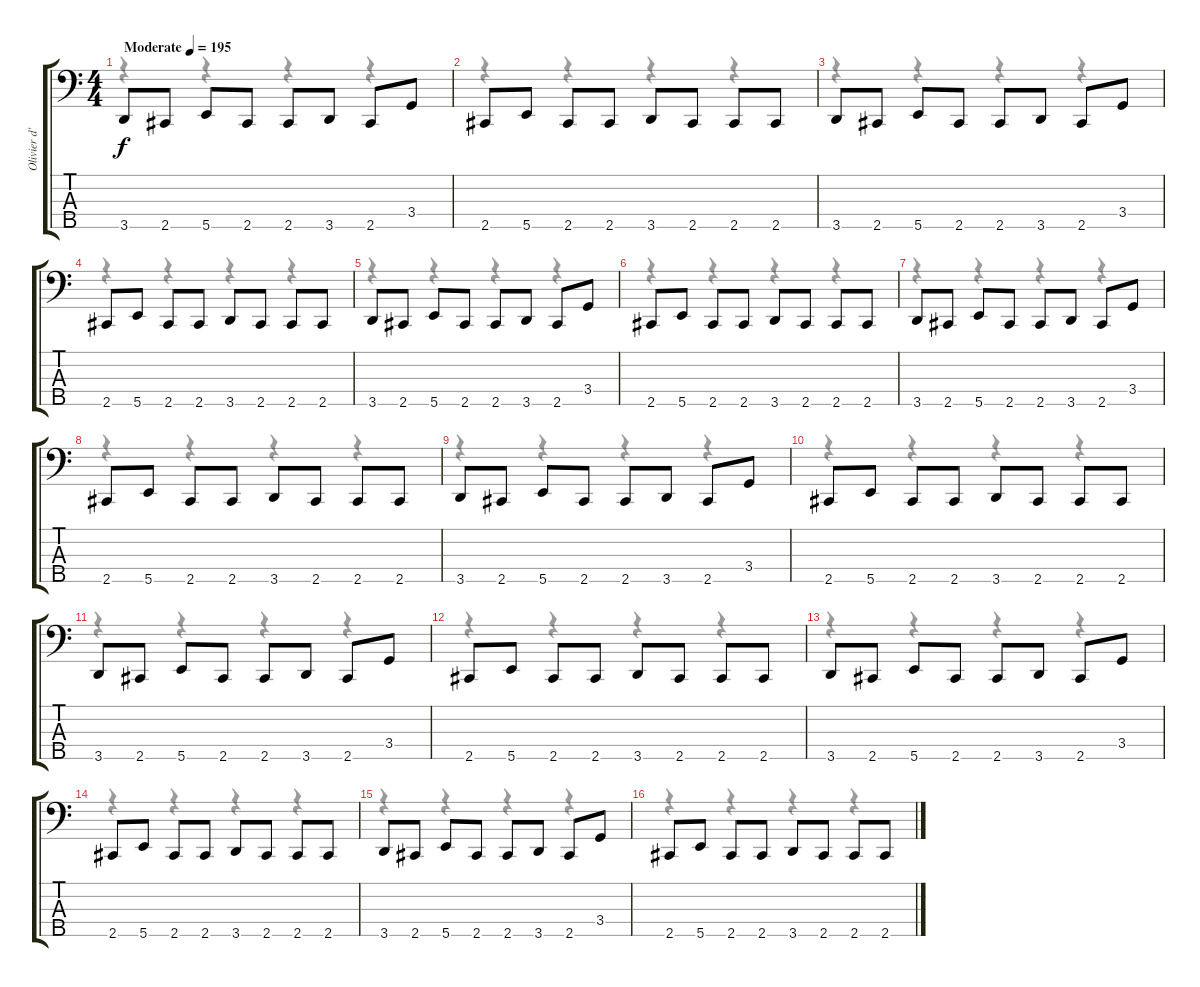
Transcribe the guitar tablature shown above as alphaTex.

\track ("Olivier d'Aries (Bass)" "Olivier d'") {instrument electricbassfinger}
\staff {score tabs}
\tuning (G2 D2 A1 E1 B0) {hide}
\voice
\ts (4 4)
\tempo (195 "Moderate")
\clef f4
\ks c
3.5.8{dy f instrument electricbassfinger} 2.5.8 5.5.8 2.5.8 2.5.8 3.5.8 2.5.8 3.4.8 |
2.5.8 5.5.8 2.5.8 2.5.8 3.5.8 2.5.8 2.5.8 2.5.8 |
3.5.8 2.5.8 5.5.8 2.5.8 2.5.8 3.5.8 2.5.8 3.4.8 |
2.5.8 5.5.8 2.5.8 2.5.8 3.5.8 2.5.8 2.5.8 2.5.8 |
3.5.8 2.5.8 5.5.8 2.5.8 2.5.8 3.5.8 2.5.8 3.4.8 |
2.5.8 5.5.8 2.5.8 2.5.8 3.5.8 2.5.8 2.5.8 2.5.8 |
3.5.8 2.5.8 5.5.8 2.5.8 2.5.8 3.5.8 2.5.8 3.4.8 |
2.5.8 5.5.8 2.5.8 2.5.8 3.5.8 2.5.8 2.5.8 2.5.8 |
3.5.8 2.5.8 5.5.8 2.5.8 2.5.8 3.5.8 2.5.8 3.4.8 |
2.5.8 5.5.8 2.5.8 2.5.8 3.5.8 2.5.8 2.5.8 2.5.8 |
3.5.8 2.5.8 5.5.8 2.5.8 2.5.8 3.5.8 2.5.8 3.4.8 |
2.5.8 5.5.8 2.5.8 2.5.8 3.5.8 2.5.8 2.5.8 2.5.8 |
3.5.8 2.5.8 5.5.8 2.5.8 2.5.8 3.5.8 2.5.8 3.4.8 |
2.5.8 5.5.8 2.5.8 2.5.8 3.5.8 2.5.8 2.5.8 2.5.8 |
3.5.8 2.5.8 5.5.8 2.5.8 2.5.8 3.5.8 2.5.8 3.4.8 |
2.5.8 5.5.8 2.5.8 2.5.8 3.5.8 2.5.8 2.5.8 2.5.8
\voice
\clef f4
\ottava regular
\simile none
\ks c
r.4{dy f} r.4 r.4 r.4 |
r.4 r.4 r.4 r.4 |
r.4 r.4 r.4 r.4 |
r.4 r.4 r.4 r.4 |
r.4 r.4 r.4 r.4 |
r.4 r.4 r.4 r.4 |
r.4 r.4 r.4 r.4 |
r.4 r.4 r.4 r.4 |
r.4 r.4 r.4 r.4 |
r.4 r.4 r.4 r.4 |
r.4 r.4 r.4 r.4 |
r.4 r.4 r.4 r.4 |
r.4 r.4 r.4 r.4 |
r.4 r.4 r.4 r.4 |
r.4 r.4 r.4 r.4 |
r.4 r.4 r.4 r.4
